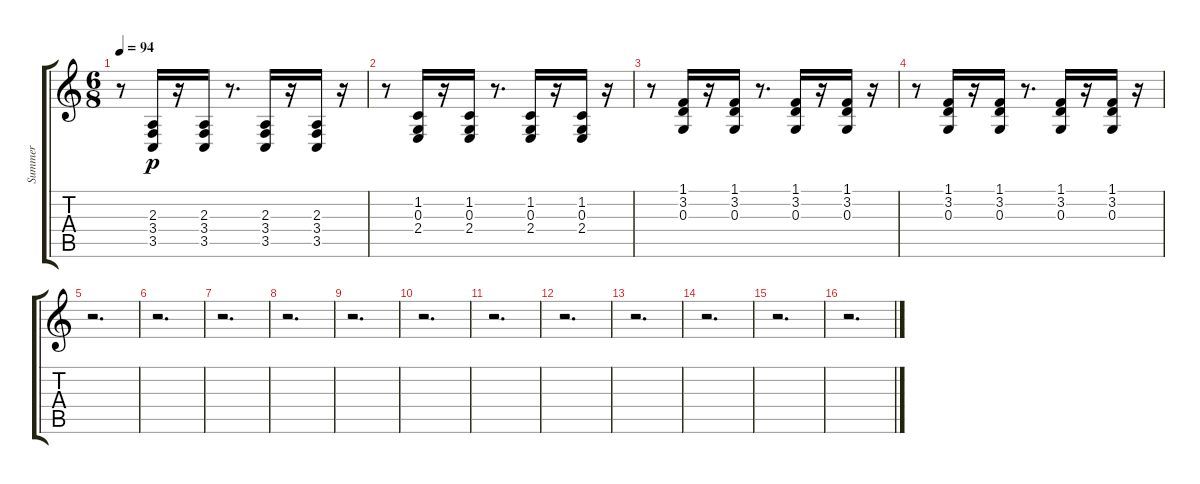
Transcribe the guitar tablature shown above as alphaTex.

\track ("Summer" "Summer") {instrument bassoon}
\staff {score tabs}
\tuning (E4 B3 G3 D3 A2 E2) {hide}
\ts (6 8)
\tempo 94
\clef g2
\ks c
r.8{dy p} (2.3 3.4 3.5).16 r.16 (2.3 3.4 3.5).16 r.8{d} (2.3 3.4 3.5).16 r.16 (2.3 3.4 3.5).16 r.16 |
r.8 (1.2 0.3 2.4).16 r.16 (1.2 0.3 2.4).16 r.8{d} (1.2 0.3 2.4).16 r.16 (1.2 0.3 2.4).16 r.16 |
r.8 (1.1 3.2 0.3).16 r.16 (1.1 3.2 0.3).16 r.8{d} (1.1 3.2 0.3).16 r.16 (1.1 3.2 0.3).16 r.16 |
r.8 (1.1 3.2 0.3).16 r.16 (1.1 3.2 0.3).16 r.8{d} (1.1 3.2 0.3).16 r.16 (1.1 3.2 0.3).16 r.16 |
r.2{d} |
r.2{d} |
r.2{d} |
r.2{d} |
r.2{d} |
r.2{d} |
r.2{d} |
r.2{d} |
r.2{d} |
r.2{d} |
r.2{d} |
r.2{d}
